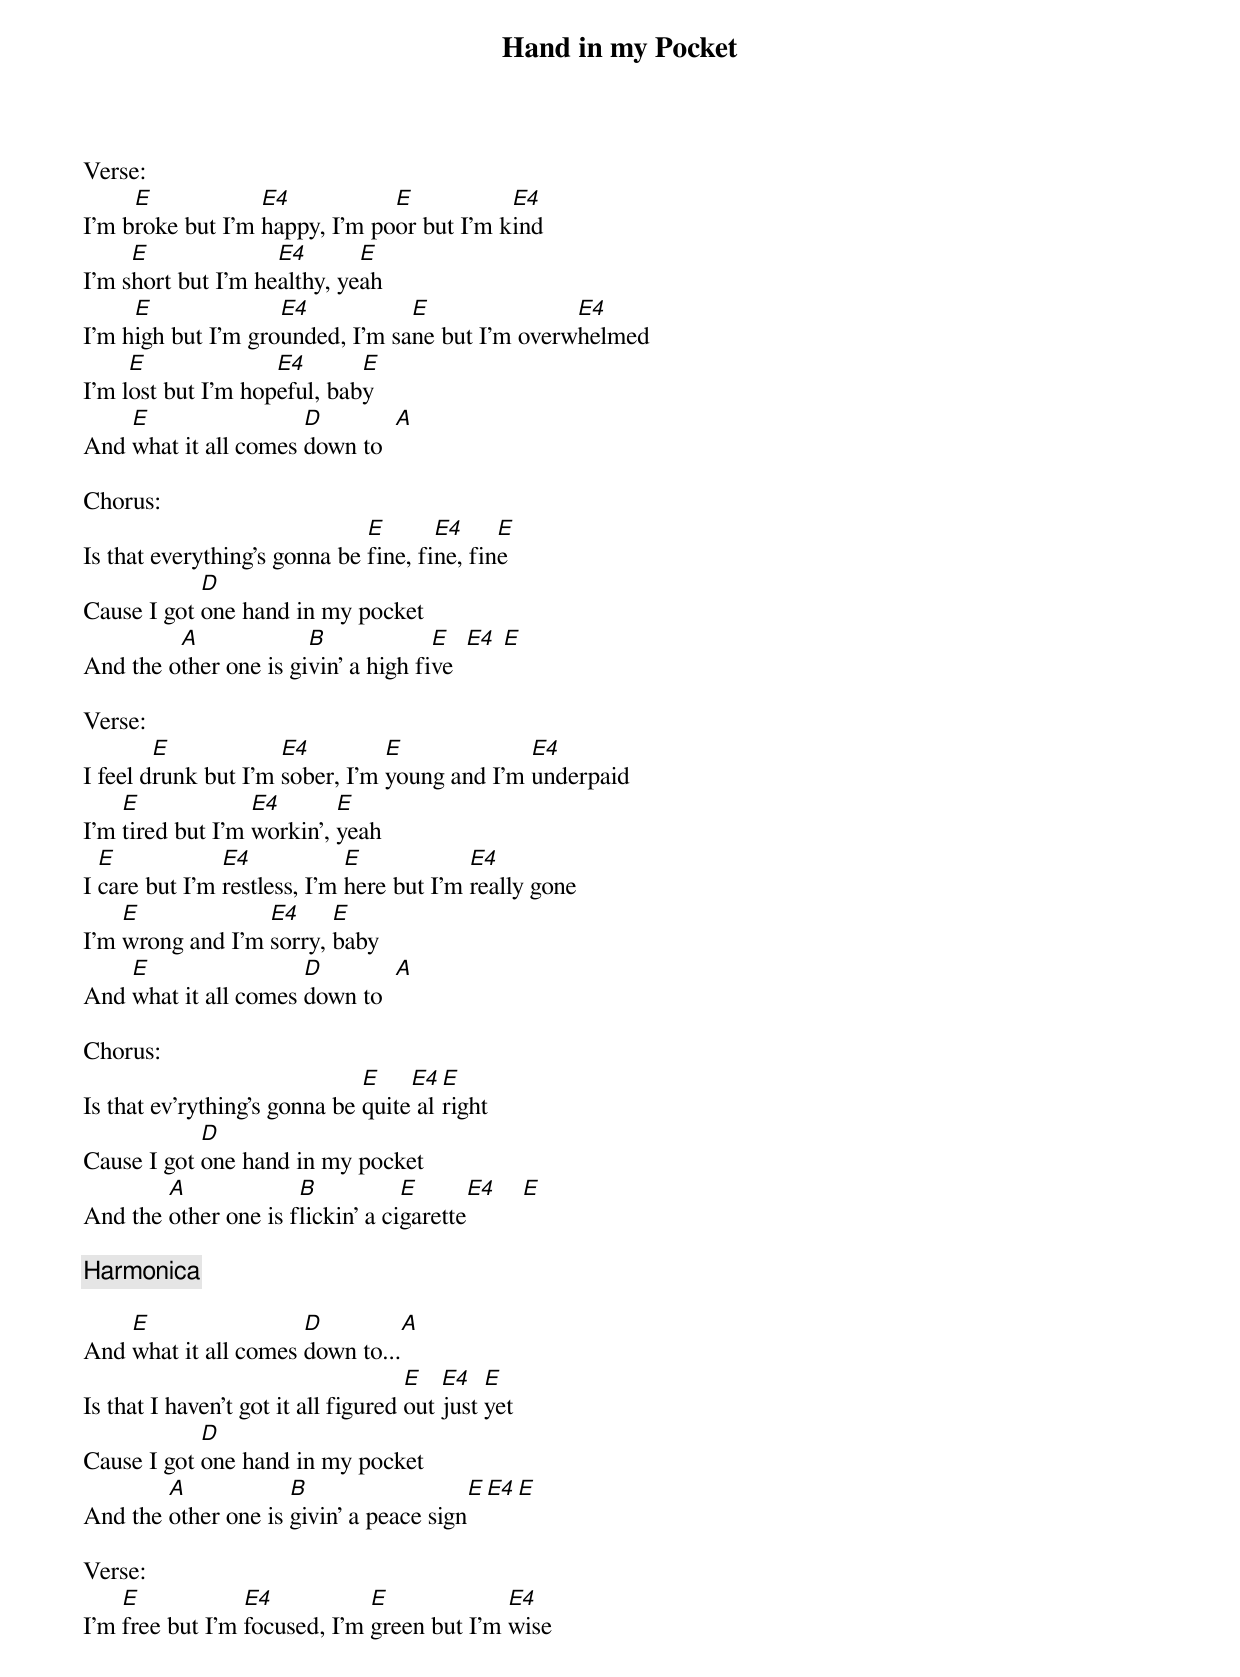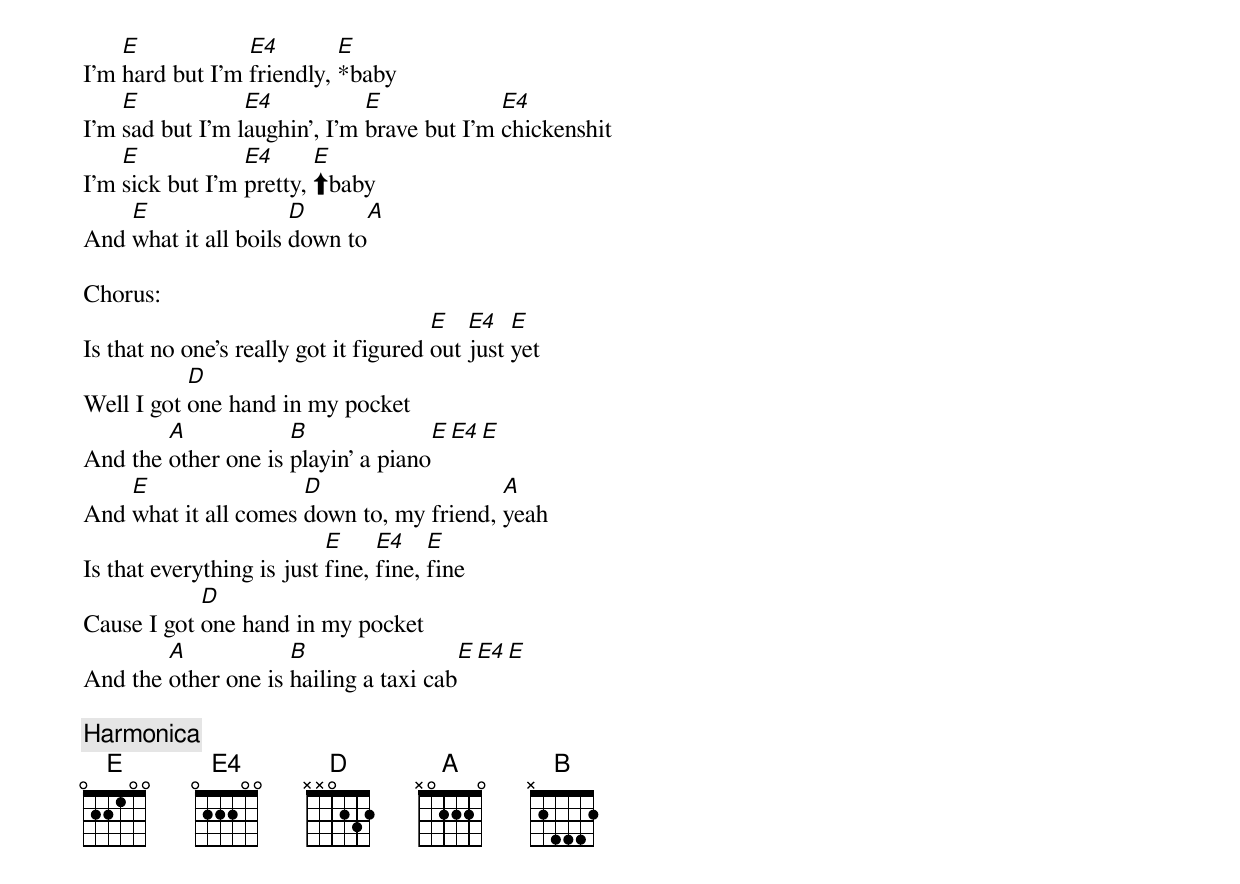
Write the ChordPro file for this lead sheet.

{title:Hand in my Pocket}
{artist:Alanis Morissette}
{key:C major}
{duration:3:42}
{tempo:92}
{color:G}

Verse:
I'm b[E]roke but I'm [E4]happy, I'm po[E]or but I'm k[E4]ind
I'm s[E]hort but I'm he[E4]althy, ye[E]ah
I'm h[E]igh but I'm gro[E4]unded, I'm sa[E]ne but I'm overw[E4]helmed
I'm l[E]ost but I'm hop[E4]eful, bab[E]y
And [E]what it all comes [D]down to  [A]

Chorus:
Is that everything's gonna be [E]fine, fi[E4]ne, fin[E]e
Cause I got [D]one hand in my pocket
And the o[A]ther one is gi[B]vin' a high fi[E]ve  [E4] [E]

Verse:
I feel d[E]runk but I'm [E4]sober, I'm [E]young and I'm [E4]underpaid
I'm [E]tired but I'm [E4]workin', [E]yeah
I [E]care but I'm [E4]restless, I'm [E]here but I'm [E4]really gone
I'm [E]wrong and I'm [E4]sorry, [E]baby
And [E]what it all comes [D]down to  [A]

Chorus:
Is that ev'rything's gonna be [E]quite[E4] al[E]right
Cause I got [D]one hand in my pocket
And the [A]other one is f[B]lickin' a ci[E]garette[E4]    [E]

{c: Harmonica}

And [E]what it all comes [D]down to...[A]
Is that I haven't got it all figured [E]out [E4]just [E]yet
Cause I got [D]one hand in my pocket
And the [A]other one is [B]givin' a peace sign[E][E4][E]

Verse:
I'm [E]free but I'm [E4]focused, I'm [E]green but I'm [E4]wise
I'm [E]hard but I'm [E4]friendly, [E]*baby
I'm [E]sad but I'm l[E4]aughin', I'm [E]brave but I'm [E4]chickenshit
I'm [E]sick but I'm [E4]pretty, [E]⬆️baby
And [E]what it all boils [D]down to[A]

Chorus:
Is that no one's really got it figured [E]out [E4]just [E]yet
Well I got [D]one hand in my pocket
And the [A]other one is [B]playin' a piano[E][E4][E]
And [E]what it all comes [D]down to, my friend, [A]yeah
Is that everything is just [E]fine, [E4]fine, [E]fine
Cause I got [D]one hand in my pocket
And the [A]other one is [B]hailing a taxi cab[E][E4][E]

{c: Harmonica}
